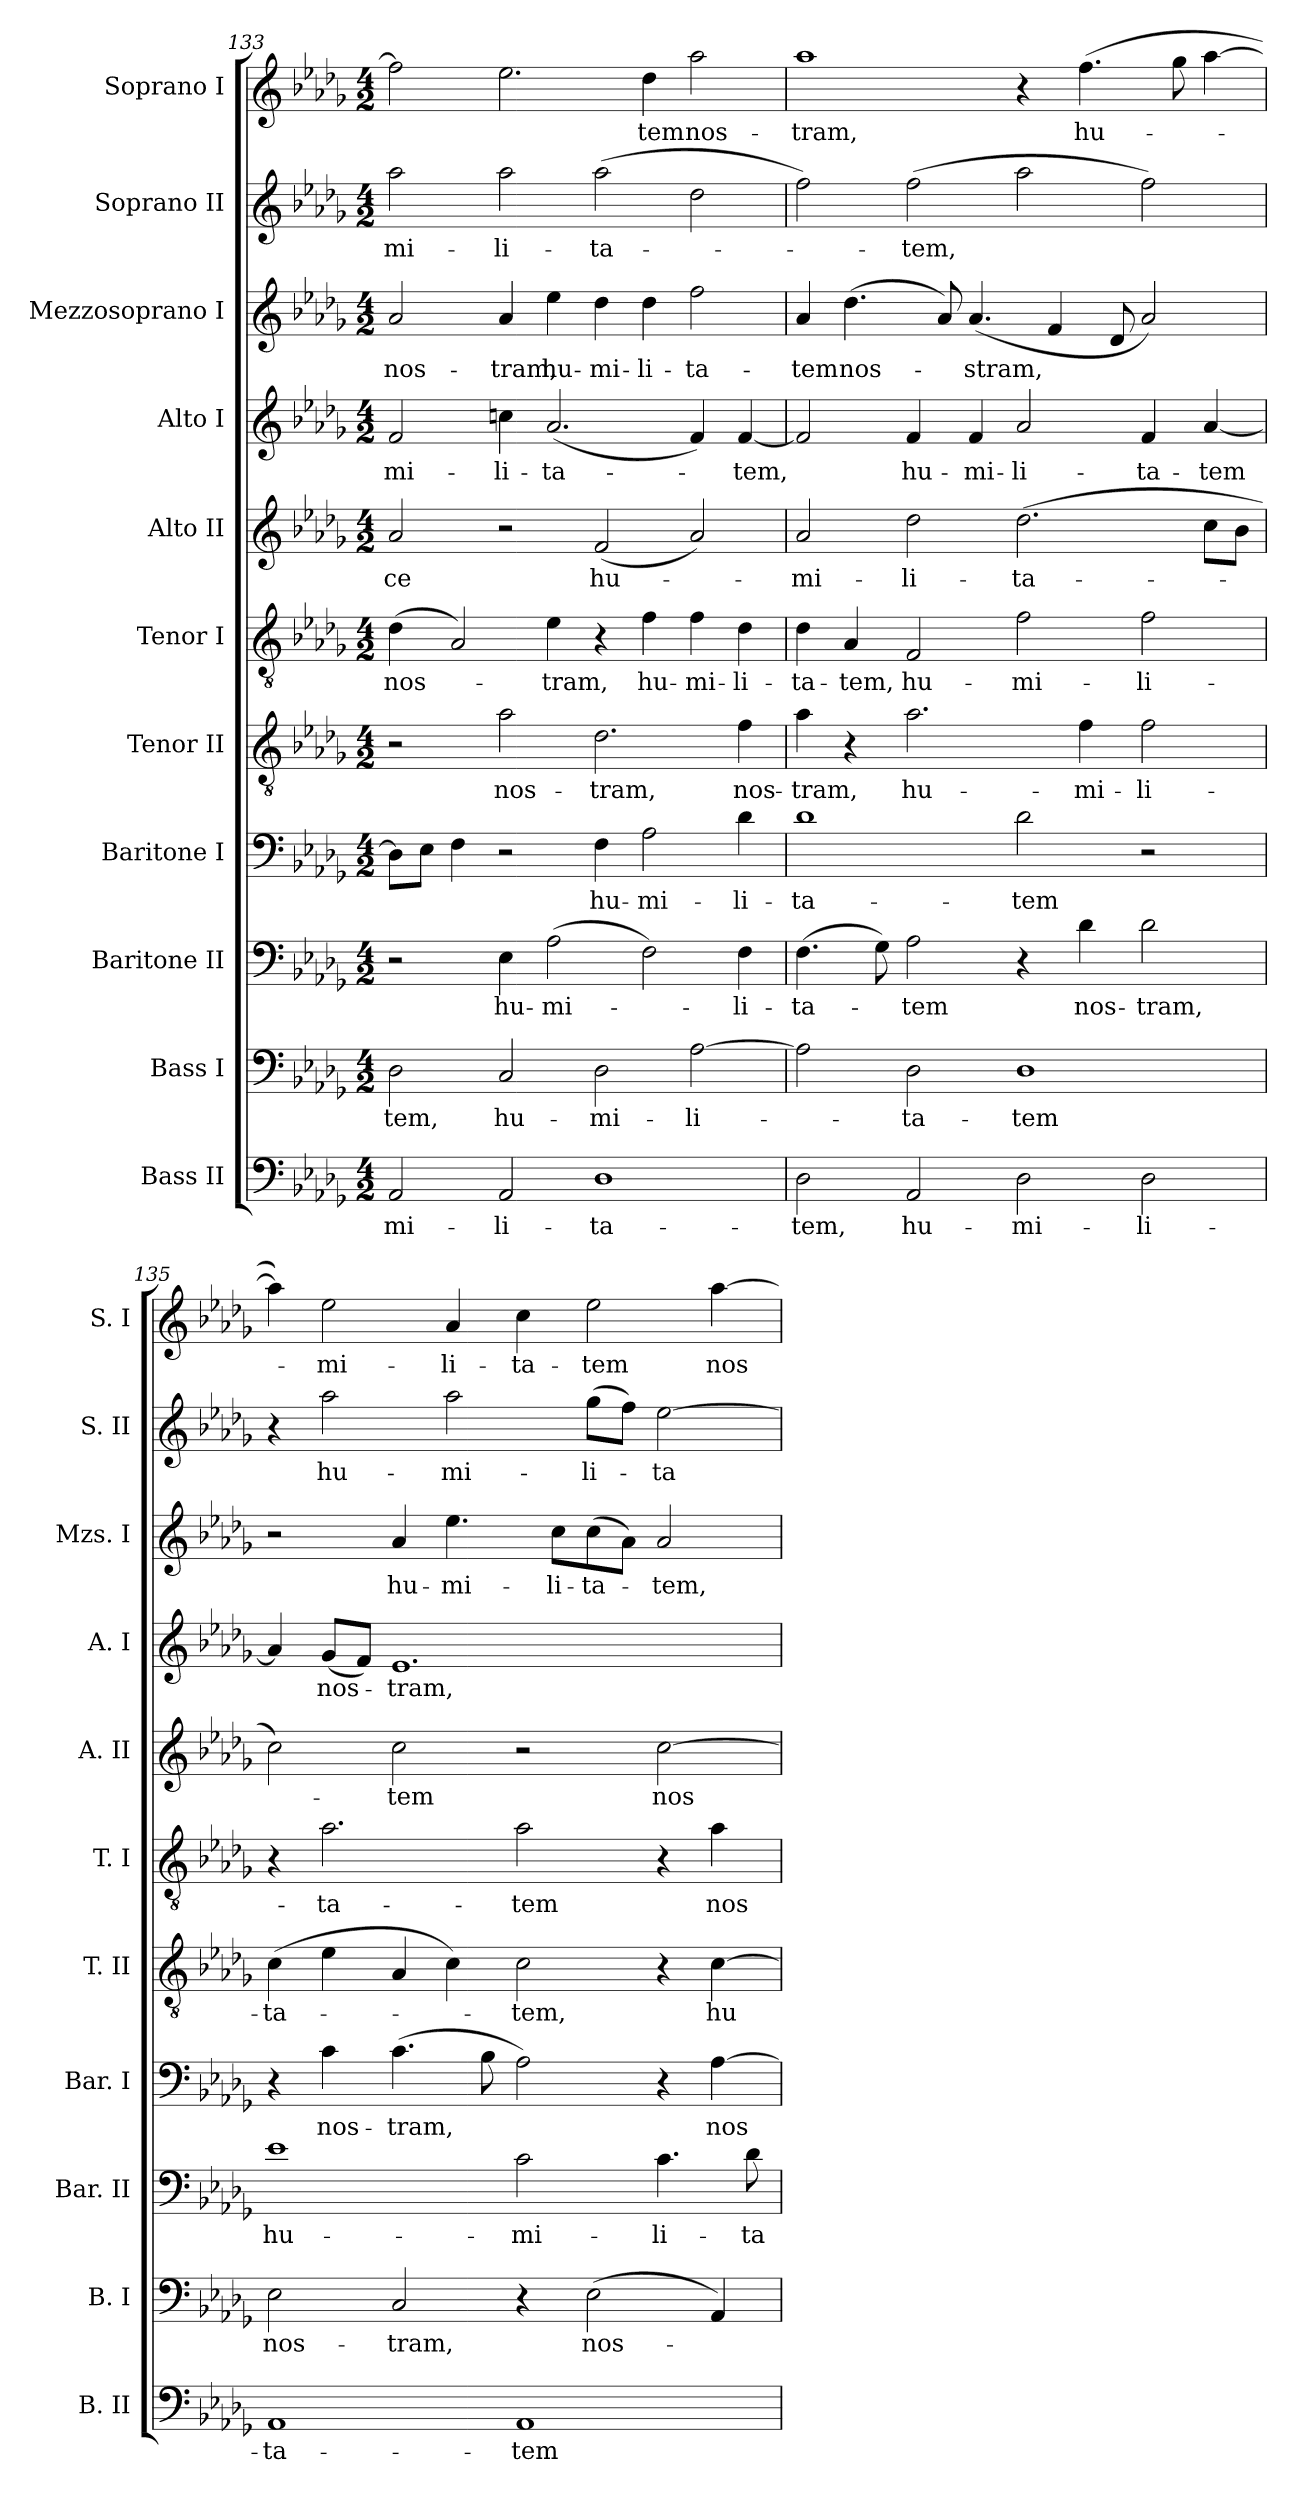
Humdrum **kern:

**kern	**text	**kern	**text	**kern	**text	**kern	**text	**kern	**text	**kern	**text	**kern	**text	**kern	**text	**kern	**text	**kern	**text	**kern	**text
*part11	*part11	*part10	*part10	*part9	*part9	*part8	*part8	*part7	*part7	*part6	*part6	*part5	*part5	*part4	*part4	*part3	*part3	*part2	*part2	*part1	*part1
*staff11	*staff11	*staff10	*staff10	*staff9	*staff9	*staff8	*staff8	*staff7	*staff7	*staff6	*staff6	*staff5	*staff5	*staff4	*staff4	*staff3	*staff3	*staff2	*staff2	*staff1	*staff1
*I"Bass II	*	*I"Bass I	*	*I"Baritone II	*	*I"Baritone I	*	*I"Tenor II	*	*I"Tenor I	*	*I"Alto II	*	*I"Alto I	*	*I"Mezzosoprano I	*	*I"Soprano II	*	*I"Soprano I	*
*I'B. II	*	*I'B. I	*	*I'Bar. II	*	*I'Bar. I	*	*I'T. II	*	*I'T. I	*	*I'A. II	*	*I'A. I	*	*I'Mzs. I	*	*I'S. II	*	*I'S. I	*
!!LO:PB:g=z
*clefF4	*	*clefF4	*	*clefF4	*	*clefF4	*	*clefGv2	*	*clefGv2	*	*clefG2	*	*clefG2	*	*clefG2	*	*clefG2	*	*clefG2	*
*k[b-e-a-d-g-]	*	*k[b-e-a-d-g-]	*	*k[b-e-a-d-g-]	*	*k[b-e-a-d-g-]	*	*k[b-e-a-d-g-]	*	*k[b-e-a-d-g-]	*	*k[b-e-a-d-g-]	*	*k[b-e-a-d-g-]	*	*k[b-e-a-d-g-]	*	*k[b-e-a-d-g-]	*	*k[b-e-a-d-g-]	*
*D-:	*	*D-:	*	*D-:	*	*D-:	*	*D-:	*	*D-:	*	*D-:	*	*D-:	*	*D-:	*	*D-:	*	*D-:	*
*M4/2	*	*M4/2	*	*M4/2	*	*M4/2	*	*M4/2	*	*M4/2	*	*M4/2	*	*M4/2	*	*M4/2	*	*M4/2	*	*M4/2	*
=133	=133	=133	=133	=133	=133	=133	=133	=133	=133	=133	=133	=133	=133	=133	=133	=133	=133	=133	=133	=133	=133
2AA-/	-mi-	2D-\	-tem,	2r	.	8D-\L]	.	2r	.	(4d-\	nos-	2a-/	-ce	2f/	-mi-	2a-/	nos-	2aa-\	-mi-	2ff\]	.
.	.	.	.	.	.	8E-\J	.	.	.	.	.	.	.	.	.	.	.	.	.	.	.
.	.	.	.	.	.	4F\	.	.	.	2A-/)	.	.	.	.	.	.	.	.	.	.	.
2AA-/	-li-	2C/	hu-	4E-\	hu-	2r	.	2a-\	nos-	.	.	2r	.	4ccn\	-li-	4a-/	-tram,	2aa-\	-li-	2.ee-\	.
.	.	.	.	(2A-\	-mi-	.	.	.	.	4e-\	-tram,	.	.	(2.a-/	-ta-	4ee-\	hu-	.	.	.	.
1D-	-ta-	2D-\	-mi-	.	.	4F\	hu-	2.d-\	-tram,	4r	.	(2f/	hu-	.	.	4dd-\	-mi-	(2aa-\	-ta-	.	.
.	.	.	.	2F\)	.	2A-\	-mi-	.	.	4f\	hu-	.	.	.	.	4dd-\	-li-	.	.	4dd-\	-tem
.	.	[2A-\	-li-	.	.	.	.	.	.	4f\	-mi-	2a-/)	.	4f/)	.	2ff\	-ta-	2dd-\	.	2aa-\	nos-
.	.	.	.	4F\	-li-	4d-\	-li-	4f\	nos-	4d-\	-li-	.	.	[4f/	-tem,	.	.	.	.	.	.
=134	=134	=134	=134	=134	=134	=134	=134	=134	=134	=134	=134	=134	=134	=134	=134	=134	=134	=134	=134	=134	=134
2D-\	-tem,	2A-\]	.	(4.F\	-ta-	1d-	-ta-	4a-\	-tram,	4d-\	-ta-	2a-/	-mi-	2f/]	.	4a-/	-tem	2ff\)	.	1aa-	-tram,
.	.	.	.	.	.	.	.	4r	.	4A-/	-tem,	.	.	.	.	(4.dd-\	nos-	.	.	.	.
.	.	.	.	8G-\)	.	.	.	.	.	.	.	.	.	.	.	.	.	.	.	.	.
2AA-/	hu-	2D-\	-ta-	2A-\	-tem	.	.	2.a-\	hu-	2F/	hu-	2dd-\	-li-	4f/	hu-	.	.	(2ff\	-tem,	.	.
.	.	.	.	.	.	.	.	.	.	.	.	.	.	.	.	8a-/)	.	.	.	.	.
.	.	.	.	.	.	.	.	.	.	.	.	.	.	4f/	-mi-	(4.a-/	-stram,	.	.	.	.
2D-\	-mi-	1D-	-tem	4r	.	2d-\	-tem	.	.	2f\	-mi-	(2.dd-\	-ta-	2a-/	-li-	.	.	2aa-\	.	4r	.
.	.	.	.	.	.	.	.	.	.	.	.	.	.	.	.	4f/	.	.	.	.	.
.	.	.	.	4d-\	nos-	.	.	4f\	-mi-	.	.	.	.	.	.	.	.	.	.	(4.ff\	hu-
.	.	.	.	.	.	.	.	.	.	.	.	.	.	.	.	8d-/	.	.	.	.	.
2D-\	-li-	.	.	2d-\	-tram,	2r	.	2f\	-li-	2f\	-li-	.	.	4f/	-ta-	2a-/)	.	2ff\)	.	.	.
.	.	.	.	.	.	.	.	.	.	.	.	.	.	.	.	.	.	.	.	8gg-\	.
.	.	.	.	.	.	.	.	.	.	.	.	8cc\L	.	[4a-/	-tem	.	.	.	.	[4aa-\	.
.	.	.	.	.	.	.	.	.	.	.	.	8b-\J	.	.	.	.	.	.	.	.	.
!!LO:PB:g=z
=135	=135	=135	=135	=135	=135	=135	=135	=135	=135	=135	=135	=135	=135	=135	=135	=135	=135	=135	=135	=135	=135
1AA-	-ta-	2E-\	nos-	1e-	hu-	4r	.	(4c\	-ta-	4r	.	2cc\)	.	4a-/]	.	2r	.	4r	.	4aa-\])	.
.	.	.	.	.	.	4c\	nos-	4e-\	.	2.a-\	-ta-	.	.	(8g-/L	nos-	.	.	2aa-\	hu-	2ee-\	-mi-
.	.	.	.	.	.	.	.	.	.	.	.	.	.	8f/J)	.	.	.	.	.	.	.
.	.	2C/	-tram,	.	.	(4.c\	-tram,	4A-/	.	.	.	2cc\	-tem	1.e-	-tram,	4a-/	hu-	.	.	.	.
.	.	.	.	.	.	.	.	4c\)	.	.	.	.	.	.	.	4.ee-\	-mi-	2aa-\	-mi-	4a-/	-li-
.	.	.	.	.	.	8B-\	.	.	.	.	.	.	.	.	.	.	.	.	.	.	.
1AA-	-tem	4r	.	2c\	-mi-	2A-\)	.	2c\	-tem,	2a-\	-tem	2r	.	.	.	.	.	.	.	4cc\	-ta-
.	.	.	.	.	.	.	.	.	.	.	.	.	.	.	.	8cc\L	-li-	.	.	.	.
.	.	(2E-\	nos-	.	.	.	.	.	.	.	.	.	.	.	.	(8cc\	-ta-	(8gg-\L	-li-	2ee-\	-tem
.	.	.	.	.	.	.	.	.	.	.	.	.	.	.	.	8a-\J)	.	8ff\J)	.	.	.
.	.	.	.	4.c\	-li-	4r	.	4r	.	4r	.	[2cc\	nos-	.	.	2a-/	-tem,	[2ee-\	-ta-	.	.
.	.	4AA-/)	.	.	.	[4A-\	nos-	[4c\	hu-	4a-\	nos-	.	.	.	.	.	.	.	.	[4aa-\	nos-
.	.	.	.	8d-\	-ta-	.	.	.	.	.	.	.	.	.	.	.	.	.	.	.	.
=	=	=	=	=	=	=	=	=	=	=	=	=	=	=	=	=	=	=	=	=	=
*-	*-	*-	*-	*-	*-	*-	*-	*-	*-	*-	*-	*-	*-	*-	*-	*-	*-	*-	*-	*-	*-
